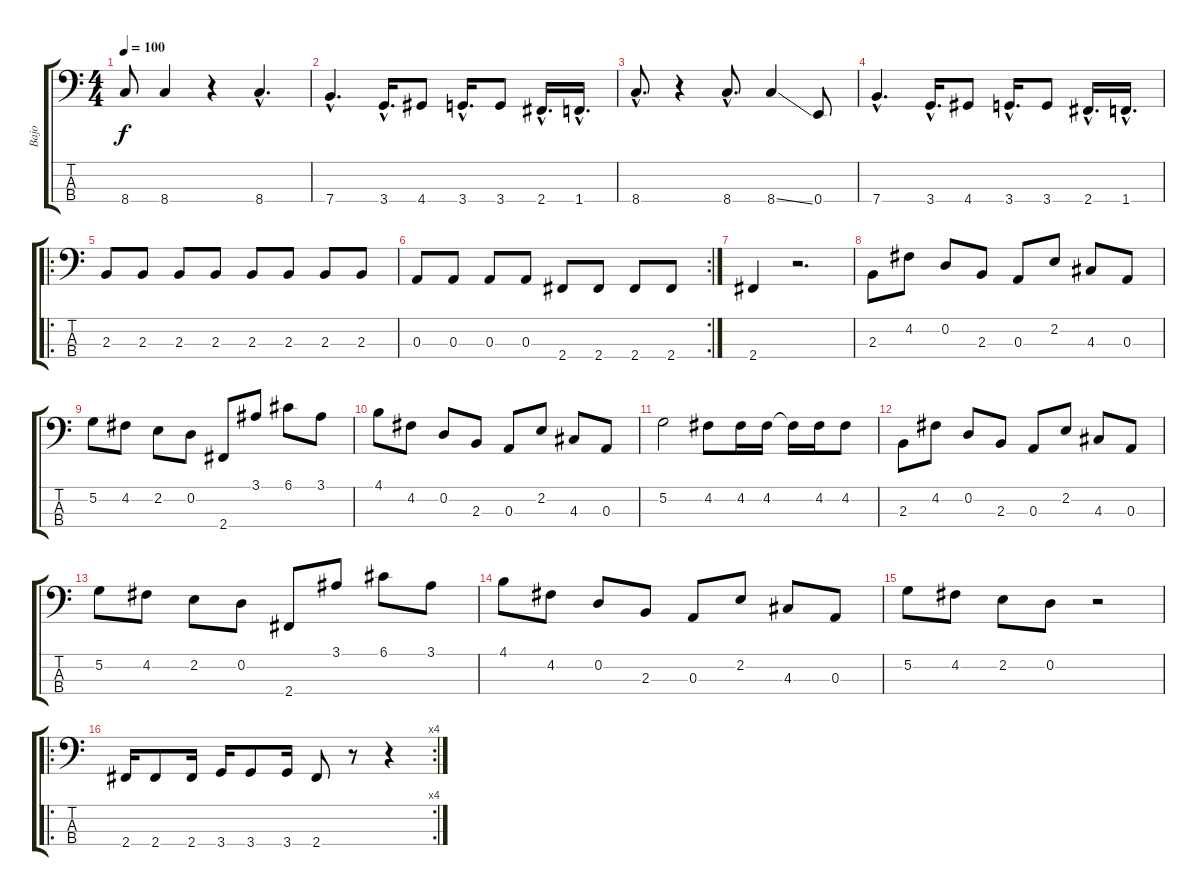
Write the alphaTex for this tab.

\track ("Bajo" "Bajo") {instrument electricbassfinger}
\staff {score tabs}
\tuning (G2 D2 A1 E1) {hide}
\ts (4 4)
\tempo 100
\clef f4
\ks c
8.4.8{dy f} 8.4.4 r.4 8.4{hac}.4{d} |
7.4{hac}.4{d} 3.4{hac}.16{d} 4.4.8 3.4{hac}.16{d} 3.4.8 2.4{hac}.16{d} 1.4{hac}.16{d} |
8.4{hac}.8{d} r.4 8.4{hac}.8{d} 8.4{ss}.4 0.4.8 |
7.4{hac}.4{d} 3.4{hac}.16{d} 4.4.8 3.4{hac}.16{d} 3.4.8 2.4{hac}.16{d} 1.4{hac}.16{d} |
\ro
2.3.8 2.3.8 2.3.8 2.3.8 2.3.8 2.3.8 2.3.8 2.3.8 |
\rc 2
0.3.8 0.3.8 0.3.8 0.3.8 2.4.8 2.4.8 2.4.8 2.4.8 |
2.4.4 r.2{d} |
2.3.8 4.2.8 0.2.8 2.3.8 0.3.8 2.2.8 4.3.8 0.3.8 |
5.2.8 4.2.8 2.2.8 0.2.8 2.4.8 3.1.8 6.1.8 3.1.8 |
4.1.8 4.2.8 0.2.8 2.3.8 0.3.8 2.2.8 4.3.8 0.3.8 |
5.2.2 4.2.8 4.2.16 4.2.16 4.2{t}.16 4.2.16 4.2.8 |
2.3.8 4.2.8 0.2.8 2.3.8 0.3.8 2.2.8 4.3.8 0.3.8 |
5.2.8 4.2.8 2.2.8 0.2.8 2.4.8 3.1.8 6.1.8 3.1.8 |
4.1.8 4.2.8 0.2.8 2.3.8 0.3.8 2.2.8 4.3.8 0.3.8 |
5.2.8 4.2.8 2.2.8 0.2.8 r.2 |
\ro
\rc 4
2.4.16 2.4.8 2.4.16 3.4.16 3.4.8 3.4.16 2.4.8 r.8 r.4
